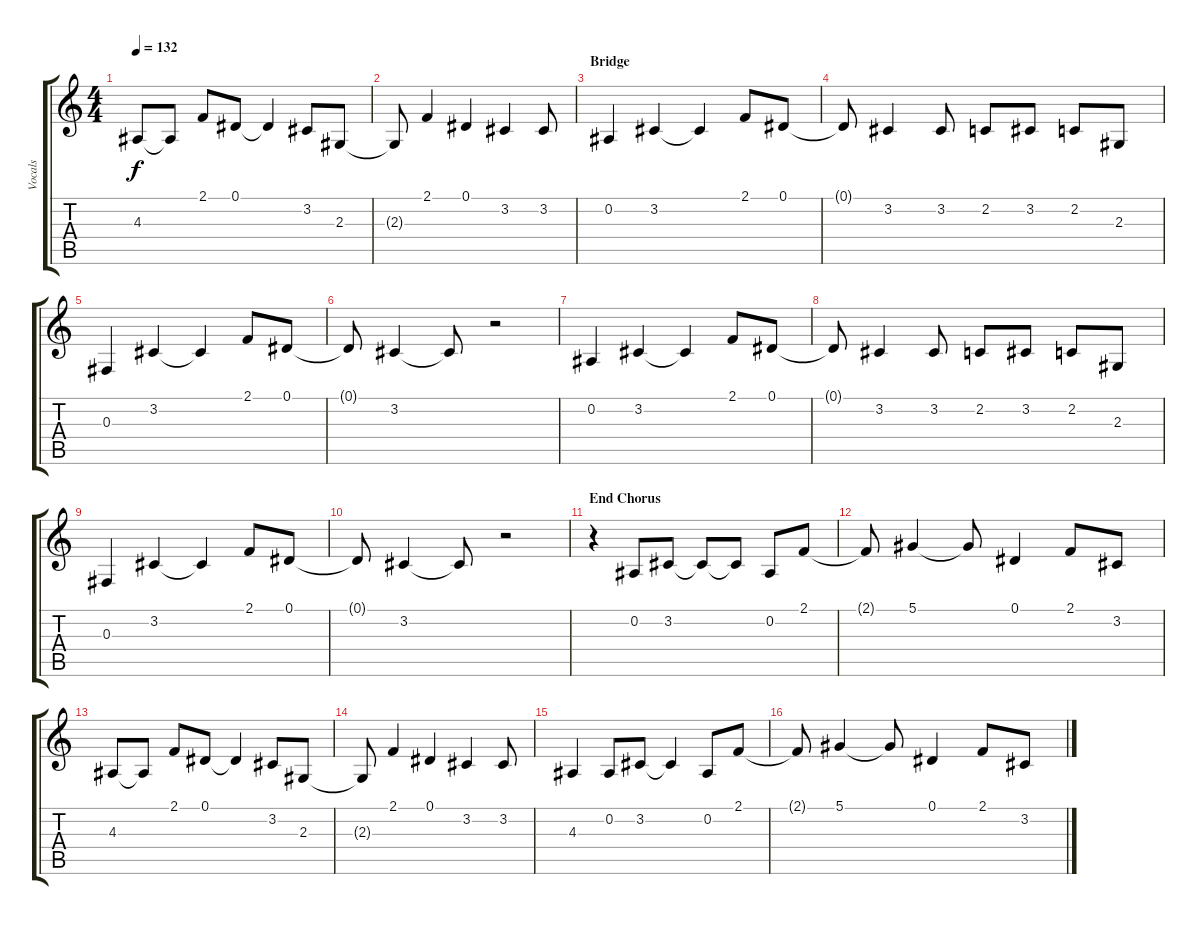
\track ("Vocals" "Vocals") {instrument violin}
\staff {score tabs}
\tuning (Eb4 Bb3 Gb3 Db3 Ab2 Eb2) {hide}
\ts (4 4)
\tempo 132
\clef g2
\ks c
4.3.8{dy f} 4.3{t}.8 2.1.8 0.1.8 0.1{t}.4 3.2.8 2.3.8 |
2.3{t}.8 2.1.4 0.1.4 3.2.4 3.2.8 |
\section ("" "Bridge")
0.2.4 3.2.4 3.2{t}.4 2.1.8 0.1.8 |
0.1{t}.8 3.2.4 3.2.8 2.2.8 3.2.8 2.2.8 2.3.8 |
0.3.4 3.2.4 3.2{t}.4 2.1.8 0.1.8 |
0.1{t}.8 3.2.4 3.2{t}.8 r.2 |
0.2.4 3.2.4 3.2{t}.4 2.1.8 0.1.8 |
0.1{t}.8 3.2.4 3.2.8 2.2.8 3.2.8 2.2.8 2.3.8 |
0.3.4 3.2.4 3.2{t}.4 2.1.8 0.1.8 |
0.1{t}.8 3.2.4 3.2{t}.8 r.2 |
\section ("" "End Chorus")
r.4 0.2.8 3.2.8 3.2{t}.8 3.2{t}.8 0.2.8 2.1.8 |
2.1{t}.8 5.1.4 5.1{t}.8 0.1.4 2.1.8 3.2.8 |
4.3.8 4.3{t}.8 2.1.8 0.1.8 0.1{t}.4 3.2.8 2.3.8 |
2.3{t}.8 2.1.4 0.1.4 3.2.4 3.2.8 |
4.3.4 0.2.8 3.2.8 3.2{t}.4 0.2.8 2.1.8 |
2.1{t}.8 5.1.4 5.1{t}.8 0.1.4 2.1.8 3.2.8
